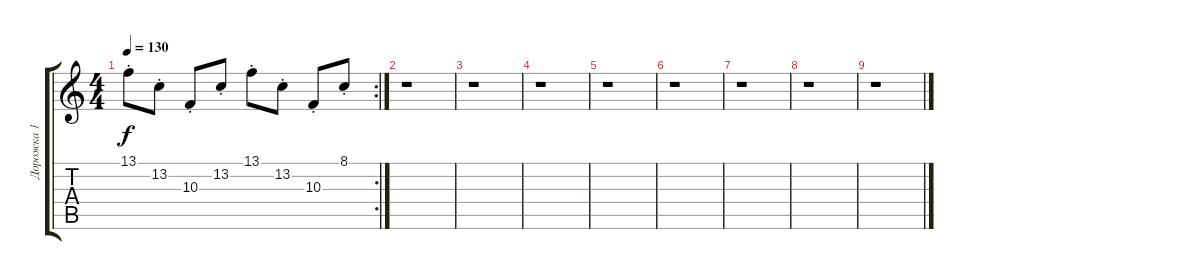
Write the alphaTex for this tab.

\track ("Дорожка 1" "Дорожка 1") {instrument lead1square}
\staff {score tabs}
\tuning (E4 B3 G3 D3 A2 E2) {hide}
\rc 2
\ts (4 4)
\tempo 130
\clef g2
\ks c
13.1{st}.8{dy f} 13.2{st}.8 10.3{st}.8 13.2{st}.8 13.1{st}.8 13.2{st}.8 10.3{st}.8 8.1{st}.8 |
r.1 |
r.1 |
r.1 |
r.1 |
r.1 |
r.1 |
r.1 |
r.1
